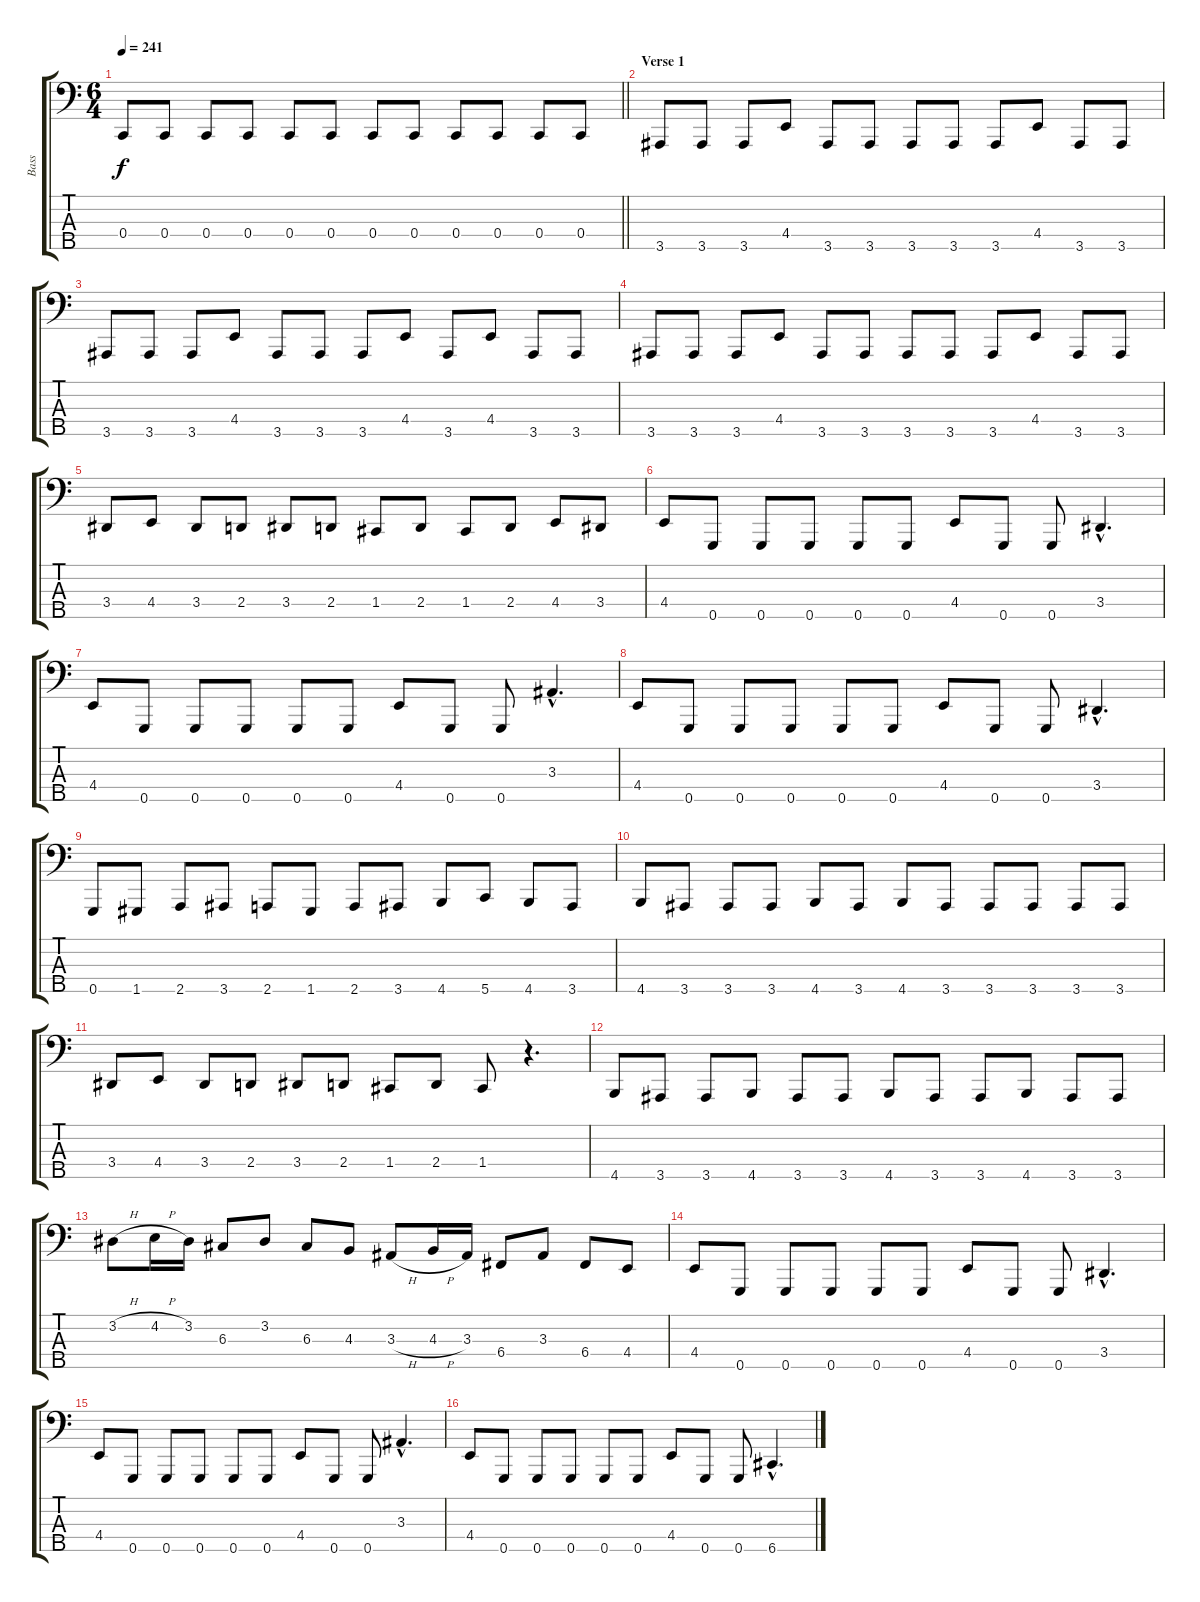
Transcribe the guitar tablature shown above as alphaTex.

\track ("Bass" "Bass") {instrument electricbasspick}
\staff {score tabs}
\tuning (E2 C2 G1 C1 G0) {hide}
\ts (6 4)
\tempo 241
\clef f4
\barLineRight lightlight
\ks c
0.4.8{dy f} 0.4.8 0.4.8 0.4.8 0.4.8 0.4.8 0.4.8 0.4.8 0.4.8 0.4.8 0.4.8 0.4.8 |
\section ("" "Verse 1")
3.5.8 3.5.8 3.5.8 4.4.8 3.5.8 3.5.8 3.5.8 3.5.8 3.5.8 4.4.8 3.5.8 3.5.8 |
3.5.8 3.5.8 3.5.8 4.4.8 3.5.8 3.5.8 3.5.8 4.4.8 3.5.8 4.4.8 3.5.8 3.5.8 |
3.5.8 3.5.8 3.5.8 4.4.8 3.5.8 3.5.8 3.5.8 3.5.8 3.5.8 4.4.8 3.5.8 3.5.8 |
3.4.8 4.4.8 3.4.8 2.4.8 3.4.8 2.4.8 1.4.8 2.4.8 1.4.8 2.4.8 4.4.8 3.4.8 |
4.4.8 0.5.8 0.5.8 0.5.8 0.5.8 0.5.8 4.4.8 0.5.8 0.5.8 3.4{hac}.4{d} |
4.4.8 0.5.8 0.5.8 0.5.8 0.5.8 0.5.8 4.4.8 0.5.8 0.5.8 3.3{hac}.4{d} |
4.4.8 0.5.8 0.5.8 0.5.8 0.5.8 0.5.8 4.4.8 0.5.8 0.5.8 3.4{hac}.4{d} |
0.5.8 1.5.8 2.5.8 3.5.8 2.5.8 1.5.8 2.5.8 3.5.8 4.5.8 5.5.8 4.5.8 3.5.8 |
4.5.8 3.5.8 3.5.8 3.5.8 4.5.8 3.5.8 4.5.8 3.5.8 3.5.8 3.5.8 3.5.8 3.5.8 |
3.4.8 4.4.8 3.4.8 2.4.8 3.4.8 2.4.8 1.4.8 2.4.8 1.4.8 r.4{d} |
4.5.8 3.5.8 3.5.8 4.5.8 3.5.8 3.5.8 4.5.8 3.5.8 3.5.8 4.5.8 3.5.8 3.5.8 |
3.2{h}.8 4.2{h}.16 3.2.16 6.3.8 3.2.8 6.3.8 4.3.8 3.3{h}.8 4.3{h}.16 3.3.16 6.4.8 3.3.8 6.4.8 4.4.8 |
4.4.8 0.5.8 0.5.8 0.5.8 0.5.8 0.5.8 4.4.8 0.5.8 0.5.8 3.4{hac}.4{d} |
4.4.8 0.5.8 0.5.8 0.5.8 0.5.8 0.5.8 4.4.8 0.5.8 0.5.8 3.3{hac}.4{d} |
4.4.8 0.5.8 0.5.8 0.5.8 0.5.8 0.5.8 4.4.8 0.5.8 0.5.8 6.5{hac}.4{d}
